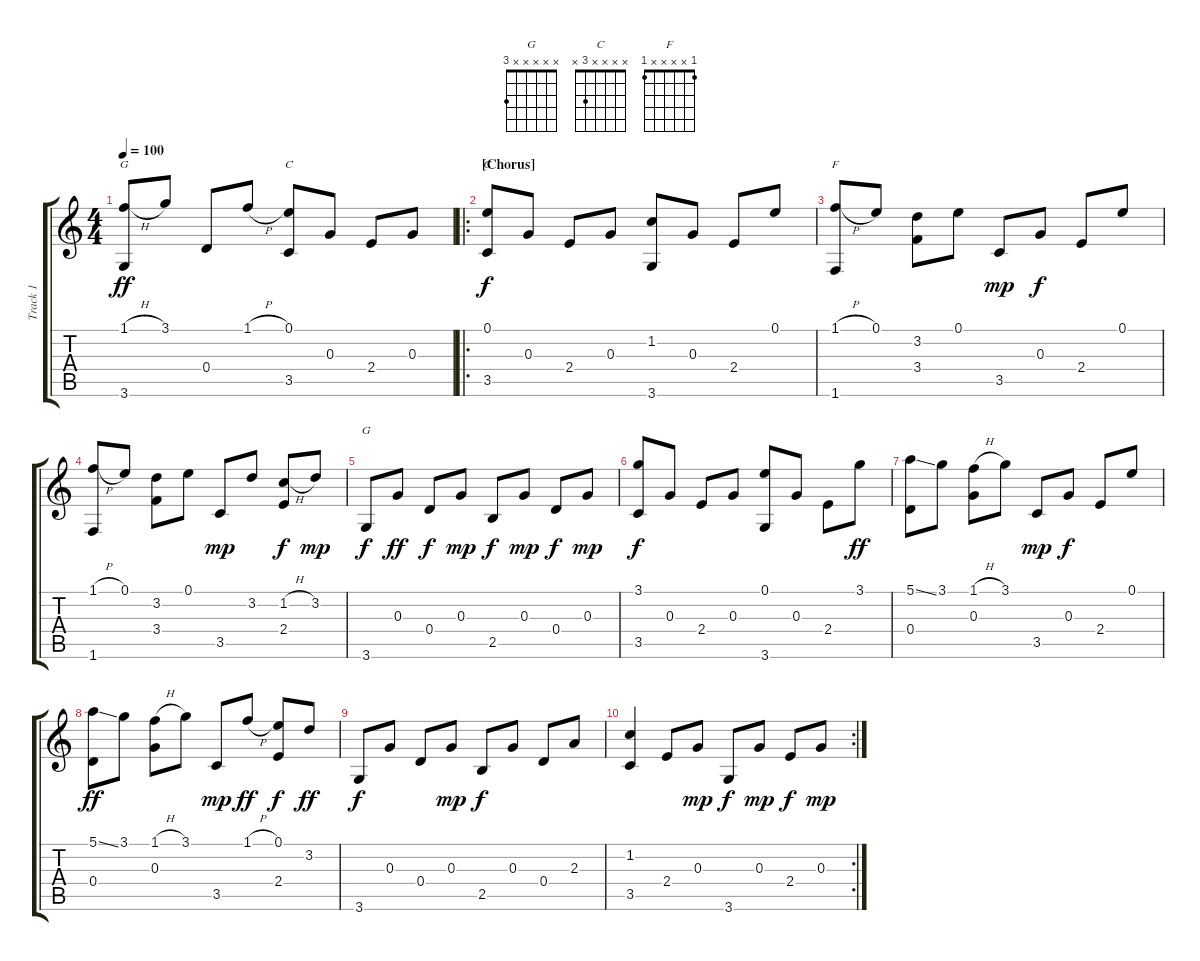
\track ("Track 1" "Track 1") {instrument acousticguitarsteel}
\staff {score tabs}
\tuning (E4 B3 G3 D3 A2 E2) {hide}
\chord ("G" x 3 x x x 3)
\chord ("C" x 1 x x 3 x)
\chord ("C" x x x x 3 x)
\chord ("F" 1 x x x x 1)
\chord ("G" x x x x x 3)
\ts (4 4)
\tempo 100
\clef g2
\ks c
(1.1{h} 3.6).8{ch "G" dy ff} 3.1.8 0.4.8 1.1{h}.8 (0.1 3.5).8{ch "C"} 0.3.8 2.4.8 0.3.8 |
\ro
\section ("" "[Chorus]")
(0.1 3.5).8{ch "C" dy f} 0.3.8 2.4.8 0.3.8 (1.2 3.6).8 0.3.8 2.4.8 0.1.8 |
(1.1{h} 1.6).8{ch "F"} 0.1.8 (3.2 3.4).8 0.1.8 3.5.8{dy mp} 0.3.8{dy f} 2.4.8 0.1.8 |
(1.1{h} 1.6).8 0.1.8 (3.2 3.4).8 0.1.8 3.5.8{dy mp} 3.2.8 (1.2{h} 2.4).8{dy f} 3.2.8{dy mp} |
3.6.8{ch "G" dy f} 0.3.8{dy ff} 0.4.8{dy f} 0.3.8{dy mp} 2.5.8{dy f} 0.3.8{dy mp} 0.4.8{dy f} 0.3.8{dy mp} |
(3.1 3.5).8{dy f} 0.3.8 2.4.8 0.3.8 (0.1 3.6).8 0.3.8 2.4.8 3.1.8{dy ff} |
(5.1{ss} 0.4).8 3.1.8 (1.1{h} 0.3).8 3.1.8 3.5.8{dy mp} 0.3.8{dy f} 2.4.8 0.1.8 |
(5.1{ss} 0.4).8{dy ff} 3.1.8 (1.1{h} 0.3).8 3.1.8 3.5.8{dy mp} 1.1{h}.8{dy ff} (0.1 2.4).8{dy f} 3.2.8{dy ff} |
3.6.8{dy f} 0.3.8 0.4.8 0.3.8{dy mp} 2.5.8{dy f} 0.3.8 0.4.8 2.3.8 |
\rc 2
(1.2 3.5).4 2.4.8 0.3.8{dy mp} 3.6.8{dy f} 0.3.8{dy mp} 2.4.8{dy f} 0.3.8{dy mp}
